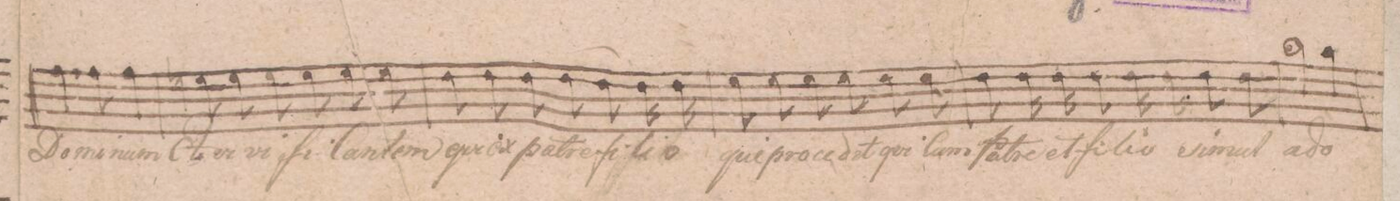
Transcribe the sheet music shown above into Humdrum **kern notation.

**kern	**text	**dynam
*I"Baſso.	*	*
*clefF4	*	*
*k[f#c#]	*	*
*met(c|)	*	*
*M3/4	*	*
4.A\	Do-	.
8A\	-mi-	.
4A\	-num	.
=187	=187	=187
8Gn\	Et	.
8G\	vi-	.
8G\	-vi-	.
8G\	-fi-	.
8G\	-Can-	.
8G\	-tem	.
=188	=188	=188
8F#\	qui	.
8F#\	ex	.
8F#\	pat-	.
(8F#\	-re	.
8F#\)	fi-	.
16F#\	-li-	.
16F#\	-o	.
=189	=189	=189
8G\	qui	.
8G\	pro-	.
8G\	-ce-	.
8G\	-dit	.
8G\	qui	.
8G\	Cum	.
=190	=190	=190
8F#\	Pat-	.
16F#\	-re	.
16F#\	et	.
8F#\	fi-	.
16F#\	-li-	.
16F#\	-o	.
8F#\	si-	.
8F#\	-mul	.
=191	=191	=191
2B\	a-	.
4B\	-do-	.
=192	=192	=192
*-	*-	*-
